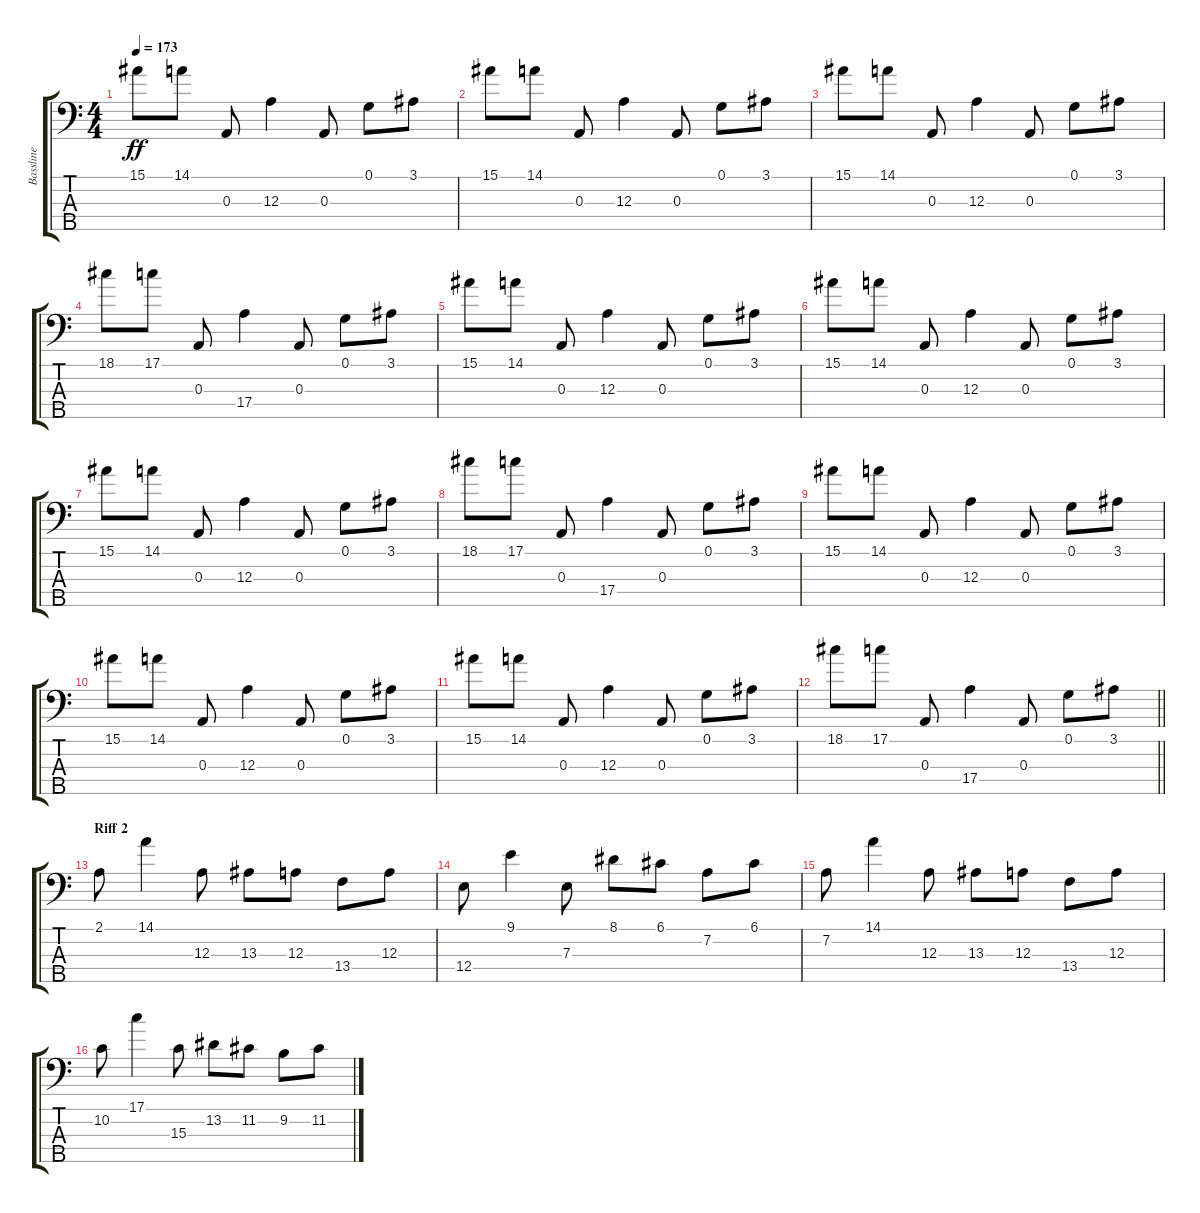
\track ("Bassline" "Bassline") {instrument electricbassfinger}
\staff {score tabs}
\tuning (G2 D2 A1 E1 B0) {hide}
\ts (4 4)
\tempo 173
\clef f4
\ks c
15.1.8{dy ff} 14.1.8 0.3.8 12.3.4 0.3.8 0.1.8 3.1.8 |
15.1.8 14.1.8 0.3.8 12.3.4 0.3.8 0.1.8 3.1.8 |
15.1.8 14.1.8 0.3.8 12.3.4 0.3.8 0.1.8 3.1.8 |
18.1.8 17.1.8 0.3.8 17.4.4 0.3.8 0.1.8 3.1.8 |
15.1.8 14.1.8 0.3.8 12.3.4 0.3.8 0.1.8 3.1.8 |
15.1.8 14.1.8 0.3.8 12.3.4 0.3.8 0.1.8 3.1.8 |
15.1.8 14.1.8 0.3.8 12.3.4 0.3.8 0.1.8 3.1.8 |
18.1.8 17.1.8 0.3.8 17.4.4 0.3.8 0.1.8 3.1.8 |
15.1.8 14.1.8 0.3.8 12.3.4 0.3.8 0.1.8 3.1.8 |
15.1.8 14.1.8 0.3.8 12.3.4 0.3.8 0.1.8 3.1.8 |
15.1.8 14.1.8 0.3.8 12.3.4 0.3.8 0.1.8 3.1.8 |
\barLineRight lightlight
18.1.8 17.1.8 0.3.8 17.4.4 0.3.8 0.1.8 3.1.8 |
\section ("" "Riff 2")
2.1.8 14.1.4 12.3.8 13.3.8 12.3.8 13.4.8 12.3.8 |
12.4.8 9.1.4 7.3.8 8.1.8 6.1.8 7.2.8 6.1.8 |
7.2.8 14.1.4 12.3.8 13.3.8 12.3.8 13.4.8 12.3.8 |
10.2.8 17.1.4 15.3.8 13.2.8 11.2.8 9.2.8 11.2.8
